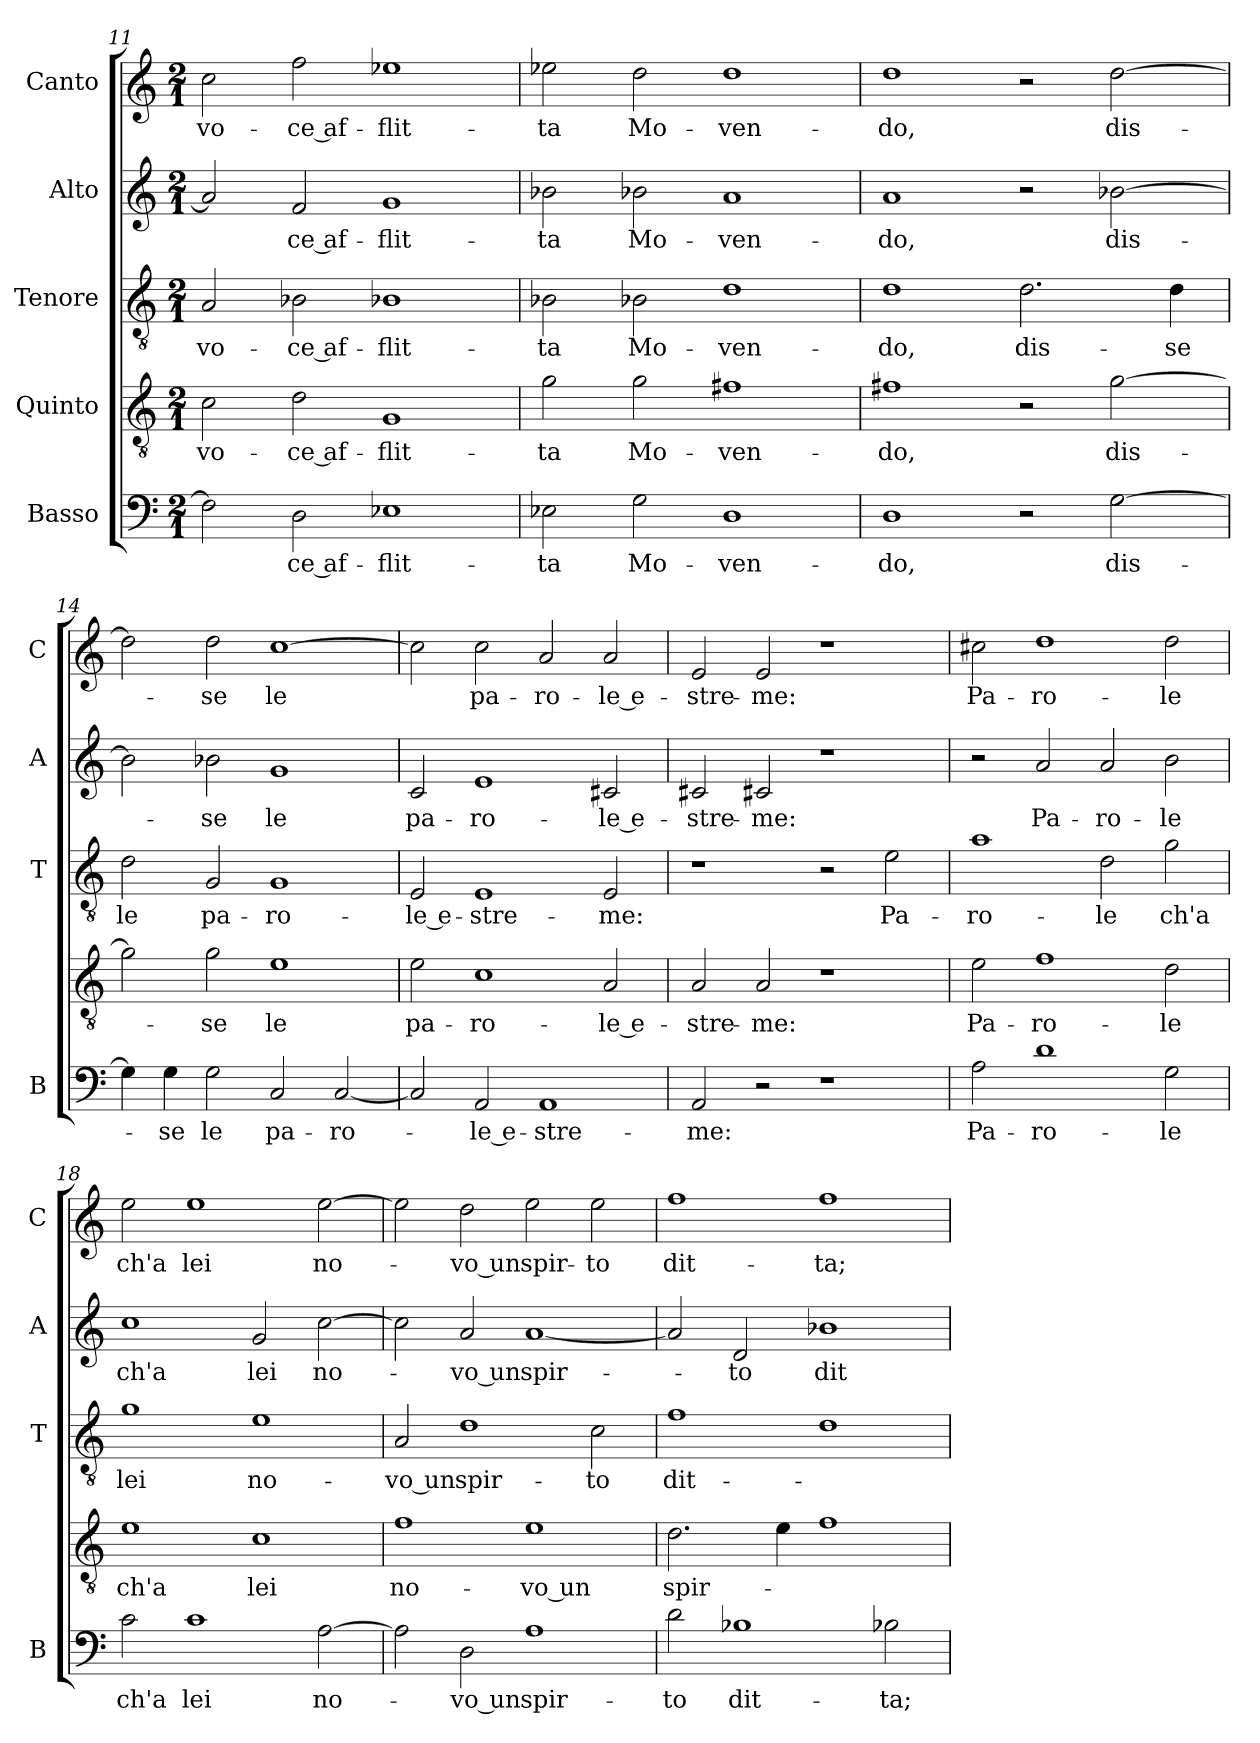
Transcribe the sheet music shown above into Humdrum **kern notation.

**kern	**text	**kern	**text	**kern	**text	**kern	**text	**kern	**text
*part5	*part5	*part4	*part4	*part3	*part3	*part2	*part2	*part1	*part1
*staff5	*staff5	*staff4	*staff4	*staff3	*staff3	*staff2	*staff2	*staff1	*staff1
*I"Basso	*	*I"Quinto	*	*I"Tenore	*	*I"Alto	*	*I"Canto	*
*I'B	*	*	*	*I'T	*	*I'A	*	*I'C	*
*clefF4	*	*clefGv2	*	*clefGv2	*	*clefG2	*	*clefG2	*
*k[]	*	*k[]	*	*k[]	*	*k[]	*	*k[]	*
*C:	*	*C:	*	*C:	*	*C:	*	*C:	*
*M2/1	*	*M2/1	*	*M2/1	*	*M2/1	*	*M2/1	*
=11	=11	=11	=11	=11	=11	=11	=11	=11	=11
2F]	.	2c	vo-	2A	vo-	2a]	.	2cc	vo-
2D	-ce af-	2d	-ce af-	2B-X	-ce af-	2f	-ce af-	2ff	-ce af-
1E-X	-flit-	1G	-flit-	1B-X	-flit-	1g	-flit-	1ee-X	-flit-
=12	=12	=12	=12	=12	=12	=12	=12	=12	=12
2E-X	-ta	2g	-ta	2B-X	-ta	2b-X	-ta	2ee-X	-ta
2G	Mo-	2g	Mo-	2B-X	Mo-	2b-X	Mo-	2dd	Mo-
1D	-ven-	1f#X	-ven-	1d	-ven-	1a	-ven-	1dd	-ven-
=13	=13	=13	=13	=13	=13	=13	=13	=13	=13
1D	-do,	1f#X	-do,	1d	-do,	1a	-do,	1dd	-do,
2r	.	2r	.	2.d	dis-	2r	.	2r	.
[2G	dis-	[2g	dis-	.	.	[2b-X	dis-	[2dd	dis-
.	.	.	.	4d	-se	.	.	.	.
=14	=14	=14	=14	=14	=14	=14	=14	=14	=14
4G]	.	2g]	.	2d	le	2b-]	.	2dd]	.
4G	-se	.	.	.	.	.	.	.	.
2G	le	2g	-se	2G	pa-	2b-X	-se	2dd	-se
2C	pa-	1e	le	1G	-ro-	1g	le	[1cc	le
[2C	-ro-	.	.	.	.	.	.	.	.
=15	=15	=15	=15	=15	=15	=15	=15	=15	=15
2C]	.	2e	pa-	2E	-le e-	2c	pa-	2cc]	.
2AA	-le e-	1c	-ro-	1E	-stre-	1e	-ro-	2cc	pa-
1AA	-stre-	.	.	.	.	.	.	2a	-ro-
.	.	2A	-le e-	2E	-me:	2c#X	-le e-	2a	-le e-
=16	=16	=16	=16	=16	=16	=16	=16	=16	=16
2AA	-me:	2A	-stre-	1r	.	2c#X	-stre-	2e	-stre-
2r	.	2A	-me:	.	.	2c#X	-me:	2e	-me:
1r	.	1r	.	2r	.	1r	.	1r	.
.	.	.	.	2e	Pa-	.	.	.	.
=17	=17	=17	=17	=17	=17	=17	=17	=17	=17
2A	Pa-	2e	Pa-	1a	-ro-	2r	.	2cc#X	Pa-
1d	-ro-	1f	-ro-	.	.	2a	Pa-	1dd	-ro-
.	.	.	.	2d	-le	2a	-ro-	.	.
2G	-le	2d	-le	2g	ch'a	2b	-le	2dd	-le
=18	=18	=18	=18	=18	=18	=18	=18	=18	=18
2c	ch'a	1e	ch'a	1g	lei	1cc	ch'a	2ee	ch'a
1c	lei	.	.	.	.	.	.	1ee	lei
.	.	1c	lei	1e	no-	2g	lei	.	.
[2A	no-	.	.	.	.	[2cc	no-	[2ee	no-
=19	=19	=19	=19	=19	=19	=19	=19	=19	=19
2A]	.	1f	no-	2A	-vo un	2cc]	.	2ee]	.
2D	-vo un	.	.	1d	spir-	2a	-vo un	2dd	-vo un
1A	spir-	1e	-vo un	.	.	[1a	spir-	2ee	spir-
.	.	.	.	2c	-to	.	.	2ee	-to
=20	=20	=20	=20	=20	=20	=20	=20	=20	=20
2d	-to	2.d	spir-	1f	dit-	2a]	.	1ff	dit-
1B-X	dit-	.	.	.	.	2d	-to	.	.
.	.	4e	.	.	.	.	.	.	.
.	.	1f	.	1d	.	1b-X	dit-	1ff	-ta;
2B-X	-ta;	.	.	.	.	.	.	.	.
=	=	=	=	=	=	=	=	=	=
*-	*-	*-	*-	*-	*-	*-	*-	*-	*-
